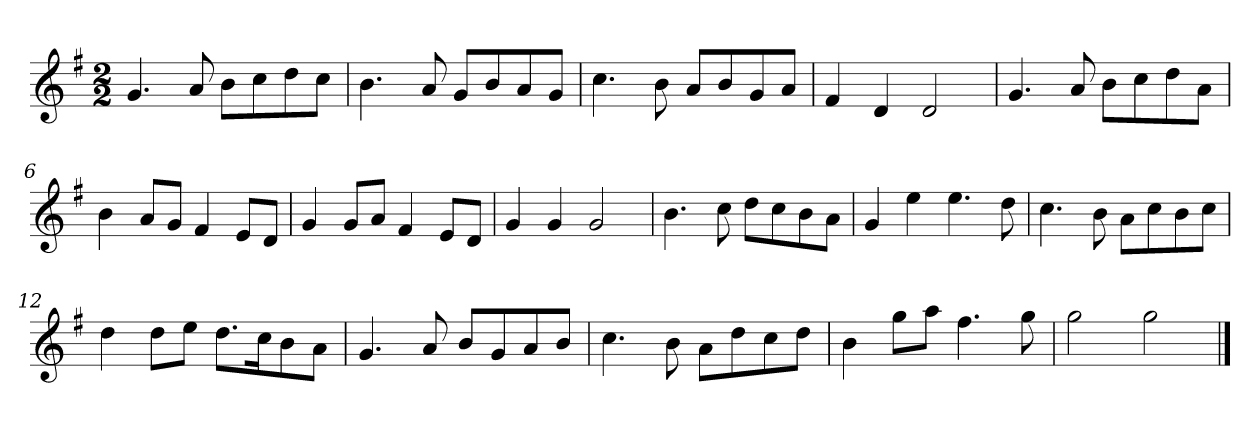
**kern
*part1
*staff1
*k[f#]
*M2/2
*MM120
=1
4.g
8a
8bL
8cc
8dd
8ccJ
=2
4.b
8a
8gL
8b
8a
8gJ
=3
4.cc
8b
8aL
8b
8g
8aJ
=4
4f#
4d
2d
=5
4.g
8a
8bL
8cc
8dd
8aJ
=6
4b
8aL
8gJ
4f#
8eL
8dJ
=7
4g
8gL
8aJ
4f#
8eL
8dJ
=8
4g
4g
2g
=9
4.b
8cc
8ddL
8cc
8b
8aJ
=10
4g
4ee
4.ee
8dd
=11
4.cc
8b
8aL
8cc
8b
8ccJ
=12
4dd
8ddL
8eeJ
8.ddL
16ccK
8b
8aJ
=13
4.g
8a
8bL
8g
8a
8bJ
=14
4.cc
8b
8aL
8dd
8cc
8ddJ
=15
4b
8ggL
8aaJ
4.ff#
8gg
=16
2gg
2gg
==
*-
